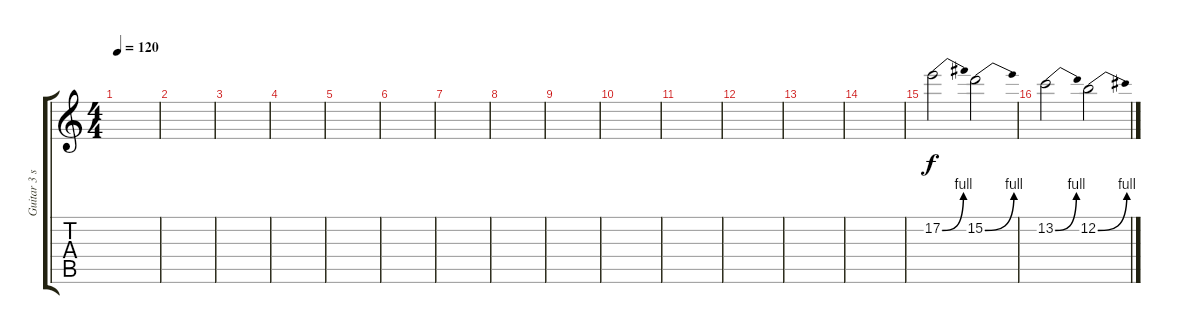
\track ("Guitar 3 soutien" "Guitar 3 s") {instrument electricguitarclean}
\staff {score tabs}
\tuning (E4 B3 G3 D3 A2 E2) {hide}
\ts (4 4)
\tempo 120
\clef g2
\ks c
|
|
|
|
|
|
|
|
|
|
|
|
|
|
17.2{be (bend 0 0 60 4)}.2 15.2{be (bend 0 0 60 4)}.2 |
13.2{be (bend 0 0 60 4)}.2 12.2{be (bend 0 0 60 4)}.2
